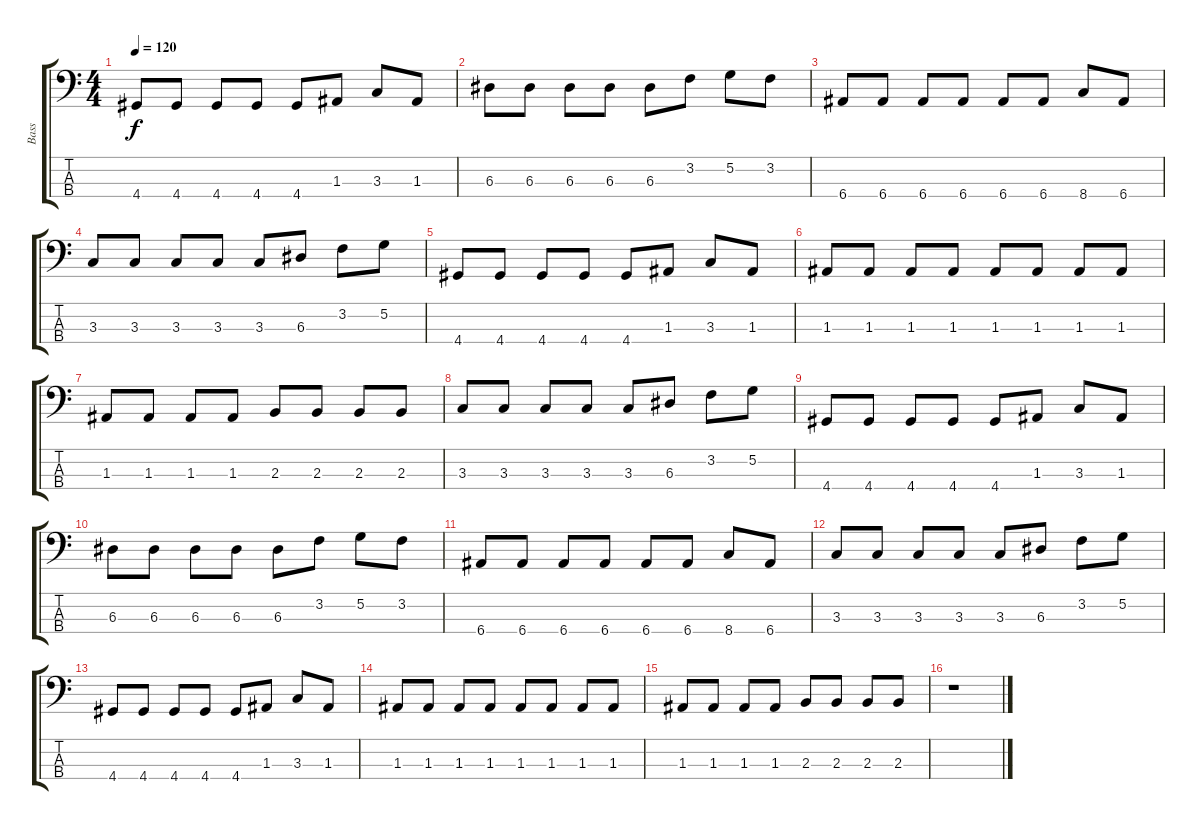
\track ("Bass" "Bass") {instrument electricbassfinger}
\staff {score tabs}
\tuning (G2 D2 A1 E1) {hide}
\ts (4 4)
\tempo 120
\clef f4
\ks c
4.4.8{dy f} 4.4.8 4.4.8 4.4.8 4.4.8 1.3.8 3.3.8 1.3.8 |
6.3.8 6.3.8 6.3.8 6.3.8 6.3.8 3.2.8 5.2.8 3.2.8 |
6.4.8 6.4.8 6.4.8 6.4.8 6.4.8 6.4.8 8.4.8 6.4.8 |
3.3.8 3.3.8 3.3.8 3.3.8 3.3.8 6.3.8 3.2.8 5.2.8 |
4.4.8 4.4.8 4.4.8 4.4.8 4.4.8 1.3.8 3.3.8 1.3.8 |
1.3.8 1.3.8 1.3.8 1.3.8 1.3.8 1.3.8 1.3.8 1.3.8 |
1.3.8 1.3.8 1.3.8 1.3.8 2.3.8 2.3.8 2.3.8 2.3.8 |
3.3.8 3.3.8 3.3.8 3.3.8 3.3.8 6.3.8 3.2.8 5.2.8 |
4.4.8 4.4.8 4.4.8 4.4.8 4.4.8 1.3.8 3.3.8 1.3.8 |
6.3.8 6.3.8 6.3.8 6.3.8 6.3.8 3.2.8 5.2.8 3.2.8 |
6.4.8 6.4.8 6.4.8 6.4.8 6.4.8 6.4.8 8.4.8 6.4.8 |
3.3.8 3.3.8 3.3.8 3.3.8 3.3.8 6.3.8 3.2.8 5.2.8 |
4.4.8 4.4.8 4.4.8 4.4.8 4.4.8 1.3.8 3.3.8 1.3.8 |
1.3.8 1.3.8 1.3.8 1.3.8 1.3.8 1.3.8 1.3.8 1.3.8 |
1.3.8 1.3.8 1.3.8 1.3.8 2.3.8 2.3.8 2.3.8 2.3.8 |
r.1
